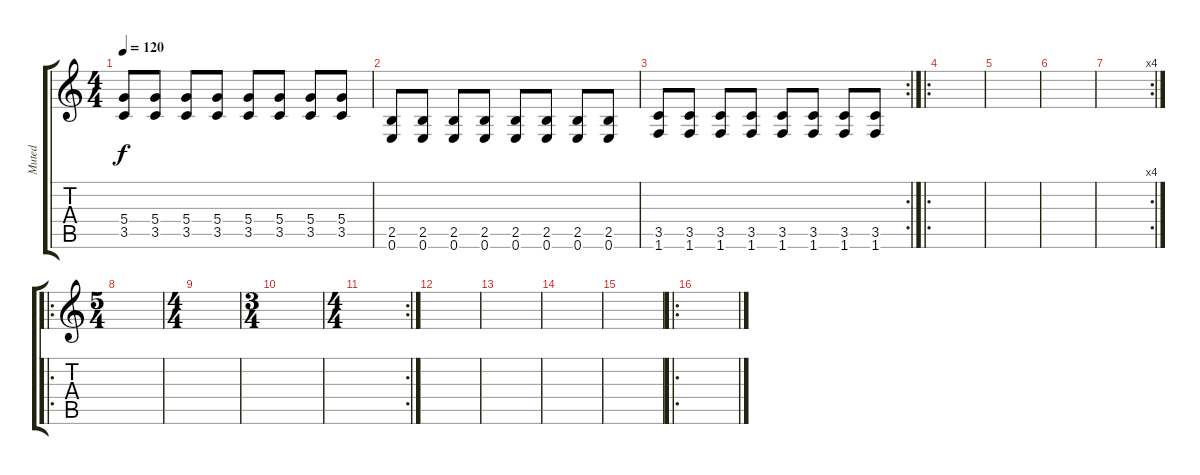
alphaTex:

\track ("Muted" "Muted") {instrument electricguitarmuted}
\staff {score tabs}
\tuning (E4 B3 G3 D3 A2 E2) {hide}
\ts (4 4)
\tempo 120
\clef g2
\ks c
(5.4 3.5).8{dy f} (5.4 3.5).8 (5.4 3.5).8 (5.4 3.5).8 (5.4 3.5).8 (5.4 3.5).8 (5.4 3.5).8 (5.4 3.5).8 |
(2.5 0.6).8 (2.5 0.6).8 (2.5 0.6).8 (2.5 0.6).8 (2.5 0.6).8 (2.5 0.6).8 (2.5 0.6).8 (2.5 0.6).8 |
\rc 2
(3.5 1.6).8 (3.5 1.6).8 (3.5 1.6).8 (3.5 1.6).8 (3.5 1.6).8 (3.5 1.6).8 (3.5 1.6).8 (3.5 1.6).8 |
\ro
|
|
|
\rc 4
|
\ro
\ts (5 4)
|
\ts (4 4)
|
\ts (3 4)
|
\rc 2
\ts (4 4)
|
|
|
|
|
\ro
